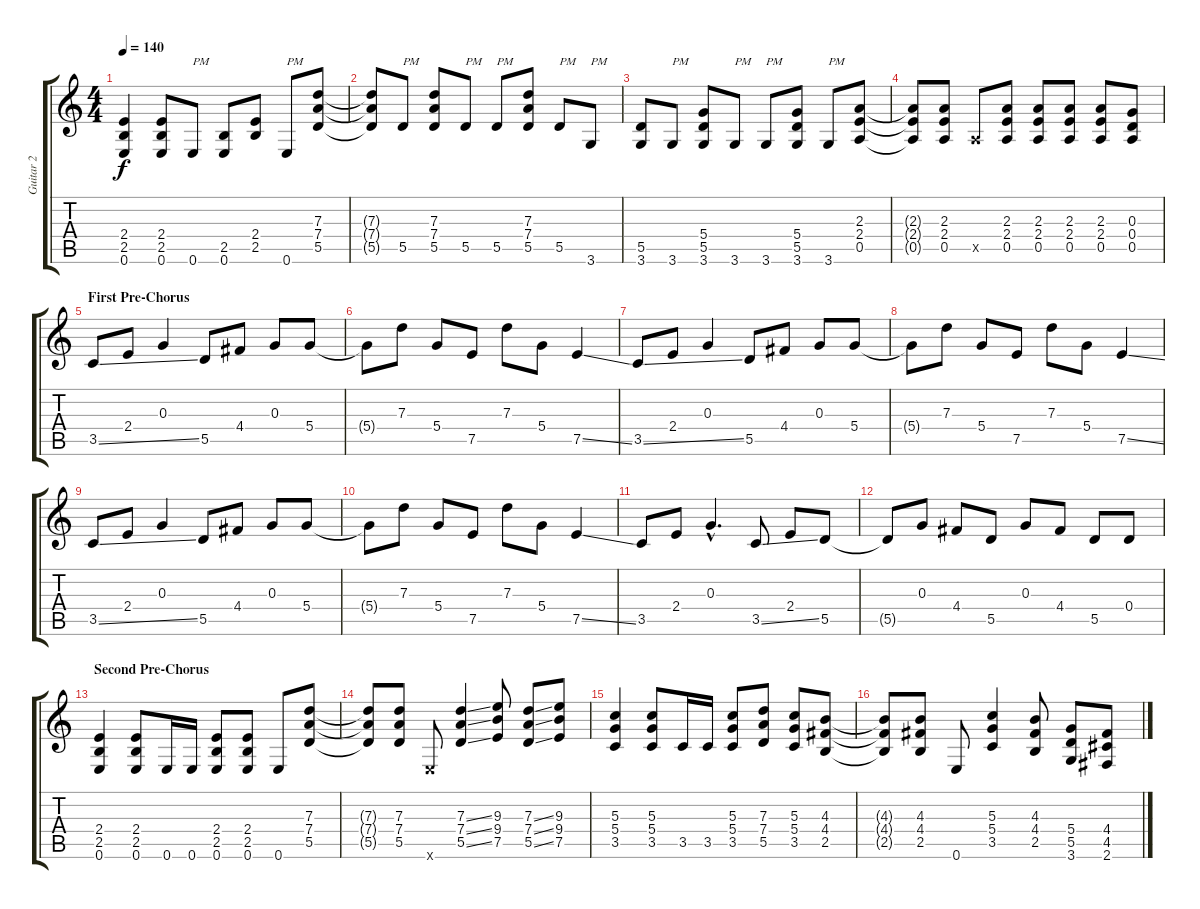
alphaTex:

\track ("Guitar 2" "Guitar 2") {instrument distortionguitar}
\staff {score tabs}
\tuning (E4 B3 G3 D3 A2 E2) {hide}
\ts (4 4)
\tempo 140
\clef g2
\ks c
(2.4 2.5 0.6).4{dy f} (2.4 2.5 0.6).8 0.6.8{txt "PM" instrument electricguitarmuted} (2.5 0.6).8{instrument distortionguitar} (2.4 2.5).8 0.6.8{txt "PM" instrument electricguitarmuted} (7.3 7.4 5.5).8{instrument distortionguitar} |
(7.3{t} 7.4{t} 5.5{t}).8 5.5.8{txt "PM" instrument electricguitarmuted} (7.3 7.4 5.5).8{instrument distortionguitar} 5.5.8{txt "PM" instrument electricguitarmuted} 5.5.8{txt "PM"} (7.3 7.4 5.5).8{instrument distortionguitar} 5.5.8{txt "PM" instrument electricguitarmuted} 3.6.8{txt "PM"} |
(5.5 3.6).8{instrument distortionguitar} 3.6.8{txt "PM" instrument electricguitarmuted} (5.4 5.5 3.6).8{instrument distortionguitar} 3.6.8{txt "PM" instrument electricguitarmuted} 3.6.8{txt "PM"} (5.4 5.5 3.6).8{instrument distortionguitar} 3.6.8{txt "PM" instrument electricguitarmuted} (2.3 2.4 0.5).8{volume 9 instrument distortionguitar} |
(2.3{t} 2.4{t} 0.5{t}).8 (2.3 2.4 0.5).8 0.5{x}.8 (2.3 2.4 0.5).8 (2.3 2.4 0.5).8 (2.3 2.4 0.5).8 (2.3 2.4 0.5).8 (0.3 0.4 0.5).8 |
\section ("" "First Pre-Chorus")
3.5{ss}.8 2.4.8 0.3.4 5.5.8 4.4.8 0.3.8 5.4.8 |
5.4{t}.8 7.3.8 5.4.8 7.5.8 7.3.8 5.4.8 7.5{ss}.4 |
3.5{ss}.8 2.4.8 0.3.4 5.5.8 4.4.8 0.3.8 5.4.8 |
5.4{t}.8 7.3.8 5.4.8 7.5.8 7.3.8 5.4.8 7.5{ss}.4 |
3.5{ss}.8 2.4.8 0.3.4 5.5.8 4.4.8 0.3.8 5.4.8 |
5.4{t}.8 7.3.8 5.4.8 7.5.8 7.3.8 5.4.8 7.5{ss}.4 |
3.5.8 2.4.8 0.3{hac}.4{d} 3.5{ss}.8 2.4.8 5.5.8 |
5.5{t}.8 0.3.8 4.4.8 5.5.8 0.3.8 4.4.8 5.5.8 0.4.8 |
\section ("" "Second Pre-Chorus")
(2.4 2.5 0.6).4 (2.4 2.5 0.6).8 0.6.16 0.6.16 (2.4 2.5 0.6).8 (2.4 2.5 0.6).8 0.6.8 (7.3 7.4 5.5).8 |
(7.3{t} 7.4{t} 5.5{t}).8 (7.3 7.4 5.5).8 0.6{x}.8 (7.3{ss} 7.4{ss} 5.5{ss}).4 (9.3 9.4 7.5).8 (7.3{ss} 7.4{ss} 5.5{ss}).8 (9.3 9.4 7.5).8 |
(5.3 5.4 3.5).4 (5.3 5.4 3.5).8 3.5.16 3.5.16 (5.3 5.4 3.5).8 (7.3 7.4 5.5).8 (5.3 5.4 3.5).8 (4.3 4.4 2.5).8 |
(4.3{t} 4.4{t} 2.5{t}).8 (4.3 4.4 2.5).8 0.6.8 (5.3 5.4 3.5).4 (4.3 4.4 2.5).8 (5.4 5.5 3.6).8 (4.4 4.5 2.6).8
